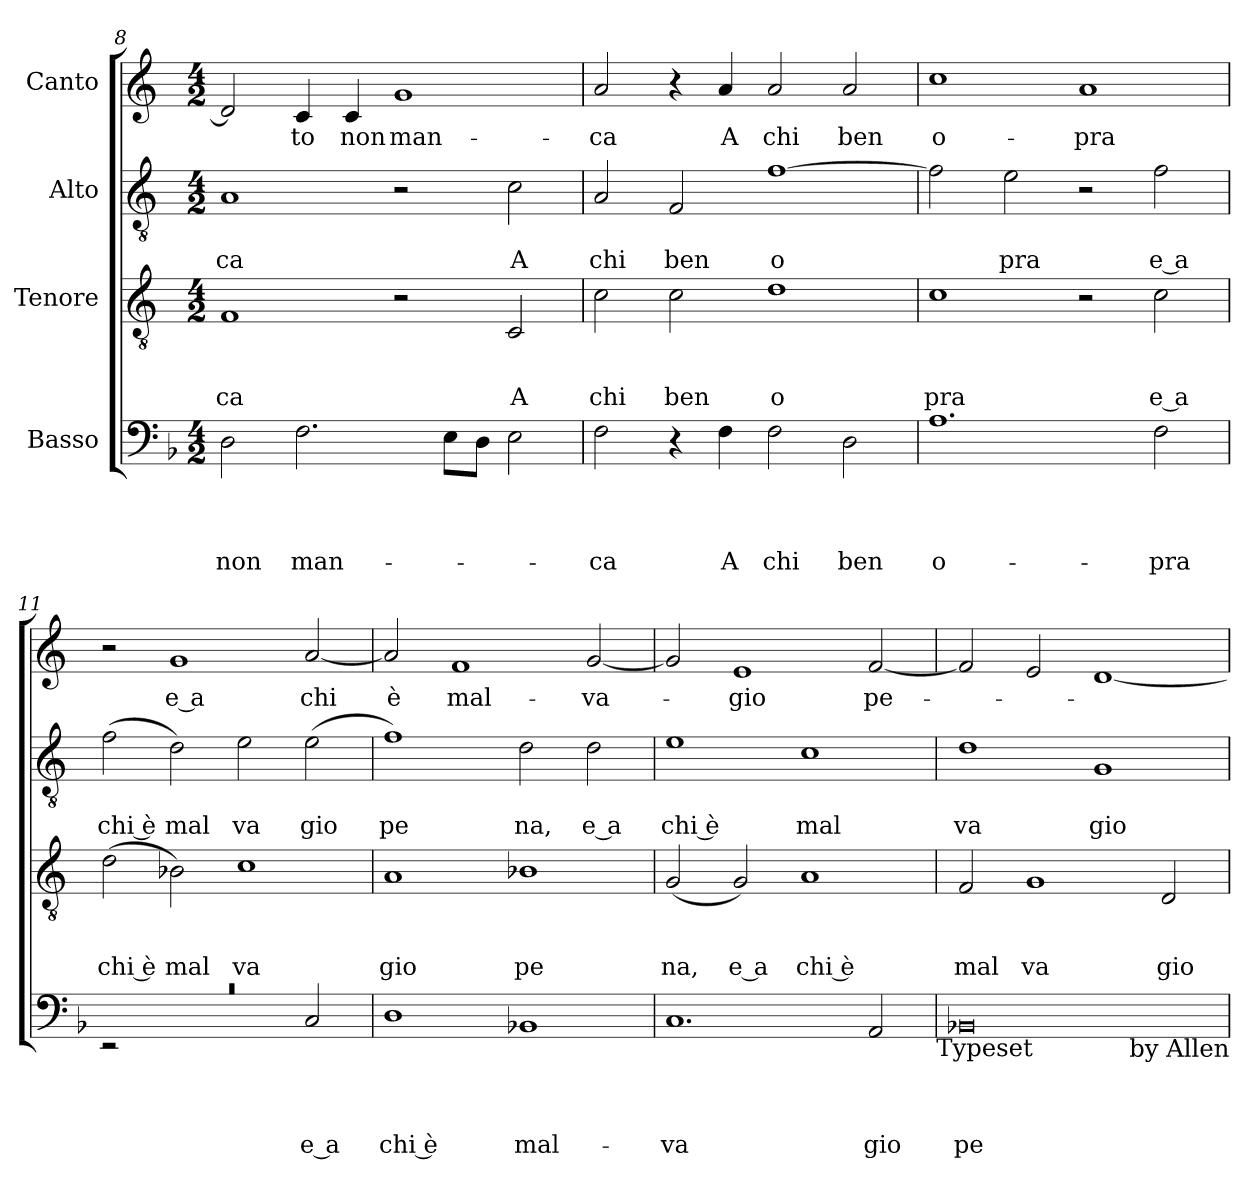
**kern	**text	**text	**text	**text	**kern	**text	**text	**text	**kern	**text	**text	**kern	**text
*part4	*part4	*part4	*part4	*part4	*part3	*part3	*part3	*part3	*part2	*part2	*part2	*part1	*part1
*staff4	*staff4	*staff4	*staff4	*staff4	*staff3	*staff3	*staff3	*staff3	*staff2	*staff2	*staff2	*staff1	*staff1
*I"Basso	*	*	*	*	*I"Tenore	*	*	*	*I"Alto	*	*	*I"Canto	*
*clefF4	*	*	*	*	*clefGv2	*	*	*	*clefGv2	*	*	*clefG2	*
*	*	*	*	*	*ITrd-3c-5	*	*	*	*ITrd-3c-5	*	*	*ITrd-3c-5	*
*k[b-]	*	*	*	*	*k[b-]	*	*	*	*k[b-]	*	*	*k[b-]	*
*F:	*	*	*	*	*F:	*	*	*	*F:	*	*	*F:	*
*M4/2	*	*	*	*	*M4/2	*	*	*	*M4/2	*	*	*M4/2	*
=8	=8	=8	=8	=8	=8	=8	=8	=8	=8	=8	=8	=8	=8
!	!	!	!	!LO:LY:b	!	!	!	!LO:LY:b	!	!	!LO:LY:b	!	!
2D\	.	.	.	non	1B-	.	.	ca	1d	.	ca	2g/]	.
!	!	!	!	!LO:LY:b	!	!	!	!	!	!	!	!	!LO:LY:b
2.F\	.	.	.	man-	.	.	.	.	.	.	.	4f/	-to
!	!	!	!	!	!	!	!	!	!	!	!	!	!LO:LY:b
.	.	.	.	.	.	.	.	.	.	.	.	4f/	non
!	!	!	!	!	!	!	!	!	!	!	!	!	!LO:LY:b
.	.	.	.	.	2r	.	.	.	2r	.	.	1cc	man-
8E\L	.	.	.	.	.	.	.	.	.	.	.	.	.
8D\J	.	.	.	.	.	.	.	.	.	.	.	.	.
!	!	!	!	!	!	!	!	!LO:LY:b	!	!	!LO:LY:b	!	!
2E\	.	.	.	.	2F/	.	.	A	2f\	.	A	.	.
=9	=9	=9	=9	=9	=9	=9	=9	=9	=9	=9	=9	=9	=9
!	!	!	!	!LO:LY:b	!	!	!	!LO:LY:b	!	!	!LO:LY:b	!	!LO:LY:b
2F\	.	.	.	-ca	2f\	.	.	chi	2d/	.	chi	2dd/	-ca
!	!	!	!	!	!	!	!	!LO:LY:b	!	!	!LO:LY:b	!	!
4r	.	.	.	.	2f\	.	.	ben	2B-/	.	ben	4r	.
!	!	!	!	!LO:LY:b	!	!	!	!	!	!	!	!	!LO:LY:b
4F\	.	.	.	A	.	.	.	.	.	.	.	4dd/	A
!	!	!	!	!LO:LY:b	!	!	!	!LO:LY:b	!	!	!LO:LY:b:rj	!	!LO:LY:b
2F\	.	.	.	chi	1g	.	.	o	[>1b-	.	o	2dd/	chi
!	!	!	!	!LO:LY:b	!	!	!	!	!	!	!	!	!LO:LY:b
2D\	.	.	.	ben	.	.	.	.	.	.	.	2dd/	ben
=10	=10	=10	=10	=10	=10	=10	=10	=10	=10	=10	=10	=10	=10
!	!	!	!	!LO:LY:b	!	!	!	!LO:LY:b	!	!	!	!	!LO:LY:b
1.A	.	.	.	o-	1f	.	.	pra	2b-\]	.	.	1ff	o-
!	!	!	!	!	!	!	!	!	!	!	!LO:LY:b	!	!
.	.	.	.	.	.	.	.	.	2a\	.	pra	.	.
!	!	!	!	!	!	!	!	!	!	!	!	!	!LO:LY:b
.	.	.	.	.	2r	.	.	.	2r	.	.	1dd	-pra
!	!	!	!	!LO:LY:b	!	!	!	!LO:LY:b:rj	!	!	!LO:LY:b:rj	!	!
(2F\	.	.	.	-pra	2f\	.	.	e a	2b-\	.	e a	.	.
=11	=11	=11	=11	=11	=11	=11	=11	=11	=11	=11	=11	=11	=11
!LO:N:vis=1	!	!	!	!	!	!	!	!LO:LY:b:rj	!	!	!LO:LY:b:rj	!	!
*^	*	*	*	*	*	*	*	*	*	*	*	*	*
0rc	2rEE	.	.	.	.	(<2g\	.	.	chi è	(<2b-\	.	chi è	2r	.
!	!	!	!	!	!	!	!	!	!LO:LY:b	!	!	!LO:LY:b	!	!LO:LY:b:rj
.	1ryy	.	.	.	.	2e-X\)	.	.	mal	2g\)	.	mal	1cc	e a
!	!	!	!	!	!	!	!	!	!LO:LY:b	!	!	!LO:LY:b	!	!
.	.	.	.	.	.	1f	.	.	va	2a\	.	va	.	.
!	!	!	!	!	!LO:LY:b:rj	!	!	!	!	!	!	!LO:LY:b	!	!LO:LY:b
.	2C/	.	.	.	e a	.	.	.	.	(>2a\	.	gio	[<2dd/	chi
=12	=12	=12	=12	=12	=12	=12	=12	=12	=12	=12	=12	=12	=12	=12
!	!	!	!	!	!LO:LY:b:rj	!	!	!	!LO:LY:b	!	!	!LO:LY:b	!	!LO:LY:b:rj
*v	*v	*	*	*	*	*	*	*	*	*	*	*	*	*
1D	.	.	.	chi è	1d	.	.	gio	1b-)	.	pe	2dd/]	è
!	!	!	!	!	!	!	!	!	!	!	!	!	!LO:LY:b
.	.	.	.	.	.	.	.	.	.	.	.	1b-	mal-
!	!	!	!	!LO:LY:b	!	!	!	!LO:LY:b	!	!	!LO:LY:b	!	!
1BB-X	.	.	.	mal-	1e-X	.	.	pe	2g\	.	na,	.	.
!	!	!	!	!	!	!	!	!	!	!	!LO:LY:b:rj	!	!LO:LY:b
.	.	.	.	.	.	.	.	.	2g\	.	e a	[<2cc/	-va-
!!LO:LB:g=z
=13	=13	=13	=13	=13	=13	=13	=13	=13	=13	=13	=13	=13	=13
!	!	!	!	!LO:LY:b	!	!	!	!LO:LY:b	!	!	!LO:LY:b:rj	!	!
1.C	.	.	.	-va	(2c/	.	.	na,	1a	.	chi è	2cc/]	.
!	!	!	!	!	!	!	!	!LO:LY:b:rj	!	!	!	!	!LO:LY:b
.	.	.	.	.	2c/)	.	.	e a	.	.	.	1a	-gio
!	!	!	!	!	!	!	!	!LO:LY:b:rj	!	!	!LO:LY:b	!	!
.	.	.	.	.	1d	.	.	chi è	1f	.	mal	.	.
!	!	!	!	!LO:LY:b	!	!	!	!	!	!	!	!	!LO:LY:b
2AA/	.	.	.	gio	.	.	.	.	.	.	.	[<2b-/	pe-
!LO:TX:b:t=Typeset	!	!	!	!	!	!	!	!	!	!	!	!	!
=14	=14	=14	=14	=14	=14	=14	=14	=14	=14	=14	=14	=14	=14
!	!	!	!	!LO:LY:b	!	!	!	!LO:LY:b	!	!	!LO:LY:b	!	!
0BB-X	.	.	.	pe	2B-/	.	.	mal	1g	.	va	2b-/]	.
!	!	!	!	!	!	!	!	!LO:LY:b	!	!	!	!	!
.	.	.	.	.	1c	.	.	va	.	.	.	2a/	.
!	!	!	!	!	!	!	!	!	!	!	!LO:LY:b	!	!
.	.	.	.	.	.	.	.	.	1c	.	gio	[<1g	.
!	!	!	!	!	!	!	!	!LO:LY:b	!	!	!	!	!
.	.	.	.	.	2G/	.	.	gio	.	.	.	.	.
!LO:TX:b:t=by Allen	!	!	!	!	!	!	!	!	!	!	!	!	!
=	=	=	=	=	=	=	=	=	=	=	=	=	=
*-	*-	*-	*-	*-	*-	*-	*-	*-	*-	*-	*-	*-	*-
